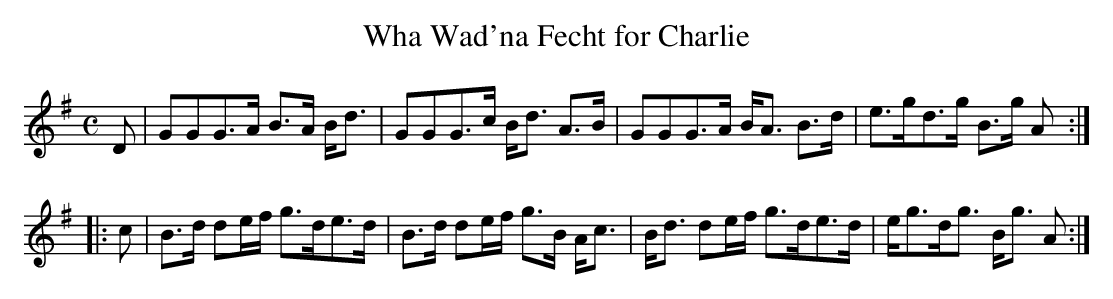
X:1
T:Wha Wad'na Fecht for Charlie
M:C
L:1/8
K:G
D | GGG>A B>A B<d | GGG>c B<d A>B | GGG>A B<A B>d | e>gd>g B>g A :|
|:c | B>d de/f/ g>de>d | B>d de/f/ g>B A<c | B<d de/f/ g>de>d | e<gd<g B<g A :|
